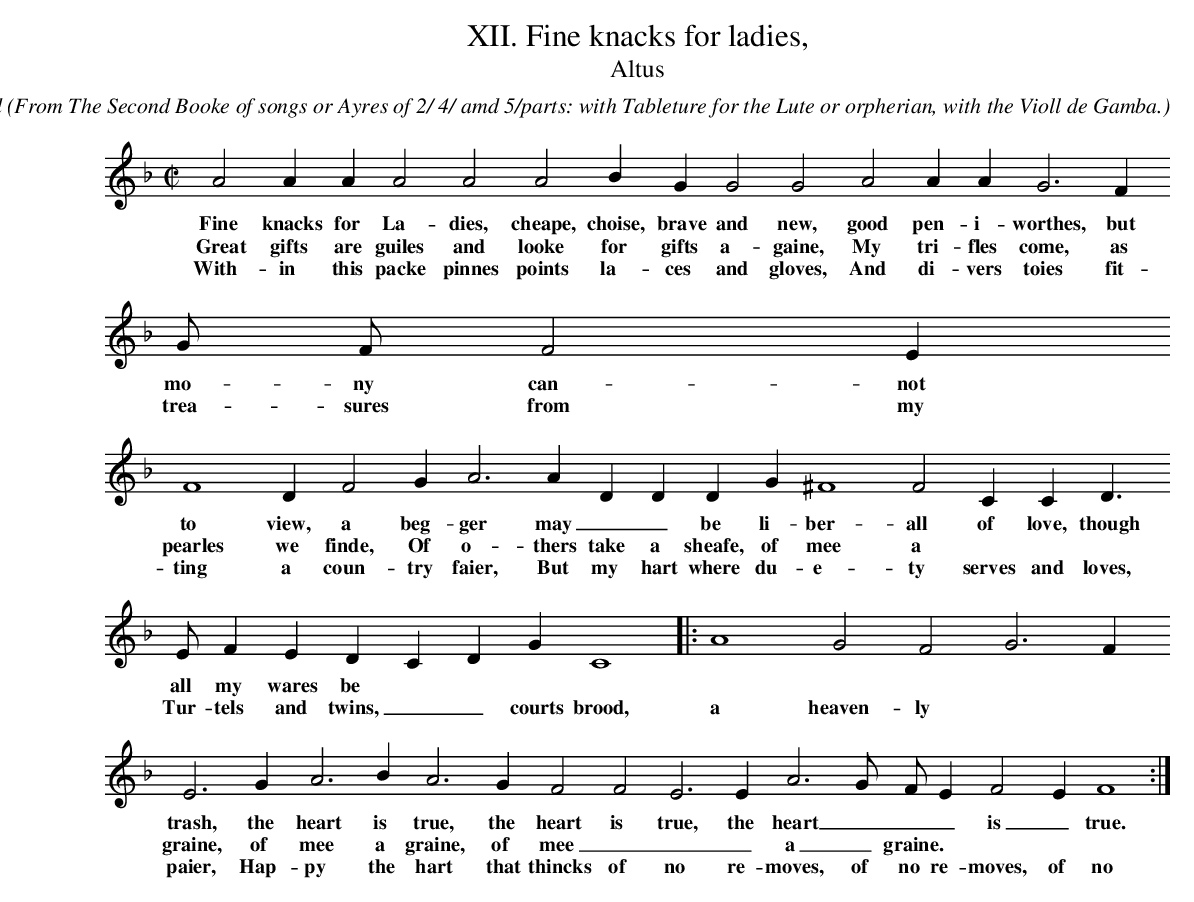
X:1
T:XII. Fine knacks for ladies,
T:Altus
C: John Dowland
O: From The Second Booke of songs or Ayres of 2/ 4/ amd 5/parts: with Tableture for the Lute or orpherian, with the Violl de Gamba.
M:C|
L:1/4
K:F
A2 A A A2 A2 A2 B G G2 G2 A2 A A G3 F G/ F/ F2 E
w:Fine knacks for La- dies, cheape, choise, brave and new, good pen- i- worthes, but mo- ny can- not move, I keep a fayer, but for the fayer
w:Great gifts are guiles and looke for gifts a- gaine, My tri- fles come, as trea- sures from my minde, It is a pre- cious Je- well to bee plaine, Some- times in shell th'o- ri- enst
w:With- in this packe pinnes points la- ces and gloves, And di- vers toies fit-
F4 D F2 G A3 A D D D G ^F4 F2 C C D > E F E D C D G C4 |: A4 G2 F2 G3 F
w: to view, a beg- ger may _ _ be li- ber- all of love, though all my wares be
w: pearles we finde, Of o- thers take a sheafe, of mee a
w:ting a coun- try faier, But my hart where du- e- ty serves and loves, Tur- tels and twins, _ _ courts brood, a heaven- ly
E3 G A3 B A3 G F2 F2 E3 E A3 G/ F/ E F2 E F4 :|
w:trash, the heart is true, the heart is true, the heart _ _ _ is _ true.
w:  graine, of mee a graine, of mee _ _ _  a _ graine.
w:paier, Hap- py the hart that thincks of no re- moves, of no re- moves, of no _ _ _ re- * moves.
